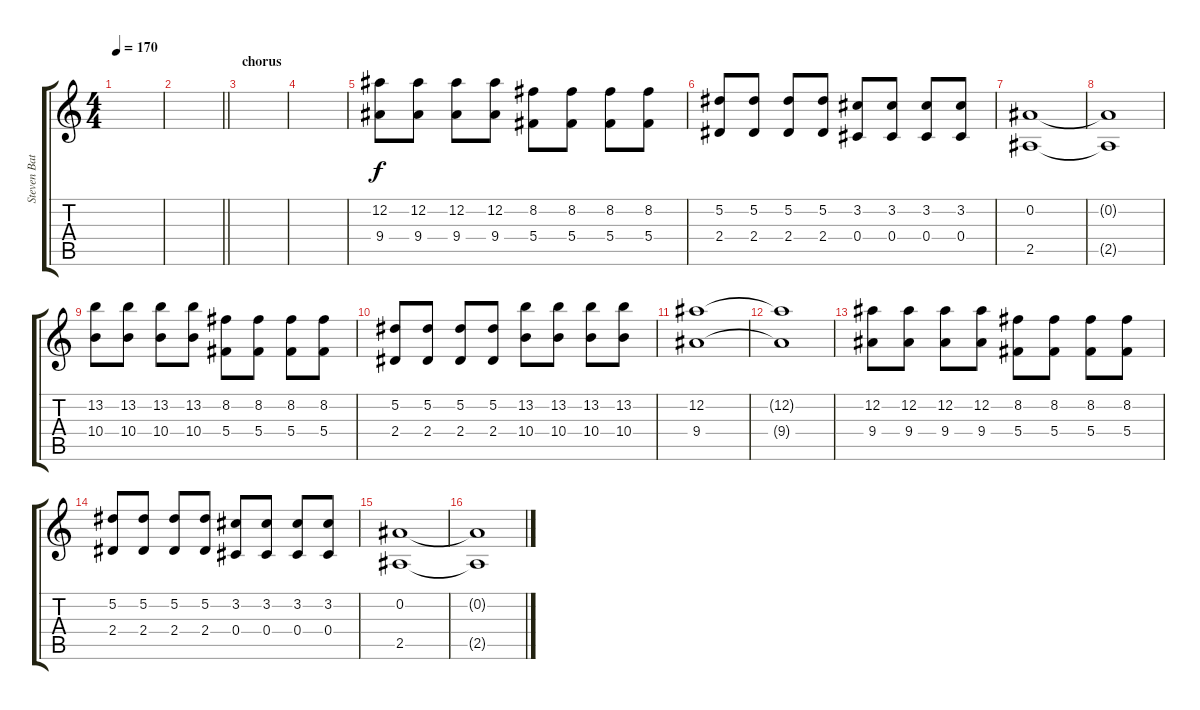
\track ("Steven Battelle (Lead)" "Steven Bat") {instrument distortionguitar}
\staff {score tabs}
\tuning (Eb4 Bb3 Gb3 Db3 Ab2 Db2) {hide}
\ts (4 4)
\tempo 170
\clef g2
\ks c
|
\barLineRight lightlight
|
\section ("" "chorus")
|
|
(12.2 9.4).8 (12.2 9.4).8 (12.2 9.4).8 (12.2 9.4).8 (8.2 5.4).8 (8.2 5.4).8 (8.2 5.4).8 (8.2 5.4).8 |
(5.2 2.4).8 (5.2 2.4).8 (5.2 2.4).8 (5.2 2.4).8 (3.2 0.4).8 (3.2 0.4).8 (3.2 0.4).8 (3.2 0.4).8 |
(0.2 2.5).1 |
(0.2{t} 2.5{t}).1 |
(13.2 10.4).8 (13.2 10.4).8 (13.2 10.4).8 (13.2 10.4).8 (8.2 5.4).8 (8.2 5.4).8 (8.2 5.4).8 (8.2 5.4).8 |
(5.2 2.4).8 (5.2 2.4).8 (5.2 2.4).8 (5.2 2.4).8 (13.2 10.4).8 (13.2 10.4).8 (13.2 10.4).8 (13.2 10.4).8 |
(12.2 9.4).1 |
(12.2{t} 9.4{t}).1 |
(12.2 9.4).8 (12.2 9.4).8 (12.2 9.4).8 (12.2 9.4).8 (8.2 5.4).8 (8.2 5.4).8 (8.2 5.4).8 (8.2 5.4).8 |
(5.2 2.4).8 (5.2 2.4).8 (5.2 2.4).8 (5.2 2.4).8 (3.2 0.4).8 (3.2 0.4).8 (3.2 0.4).8 (3.2 0.4).8 |
(0.2 2.5).1 |
(0.2{t} 2.5{t}).1
